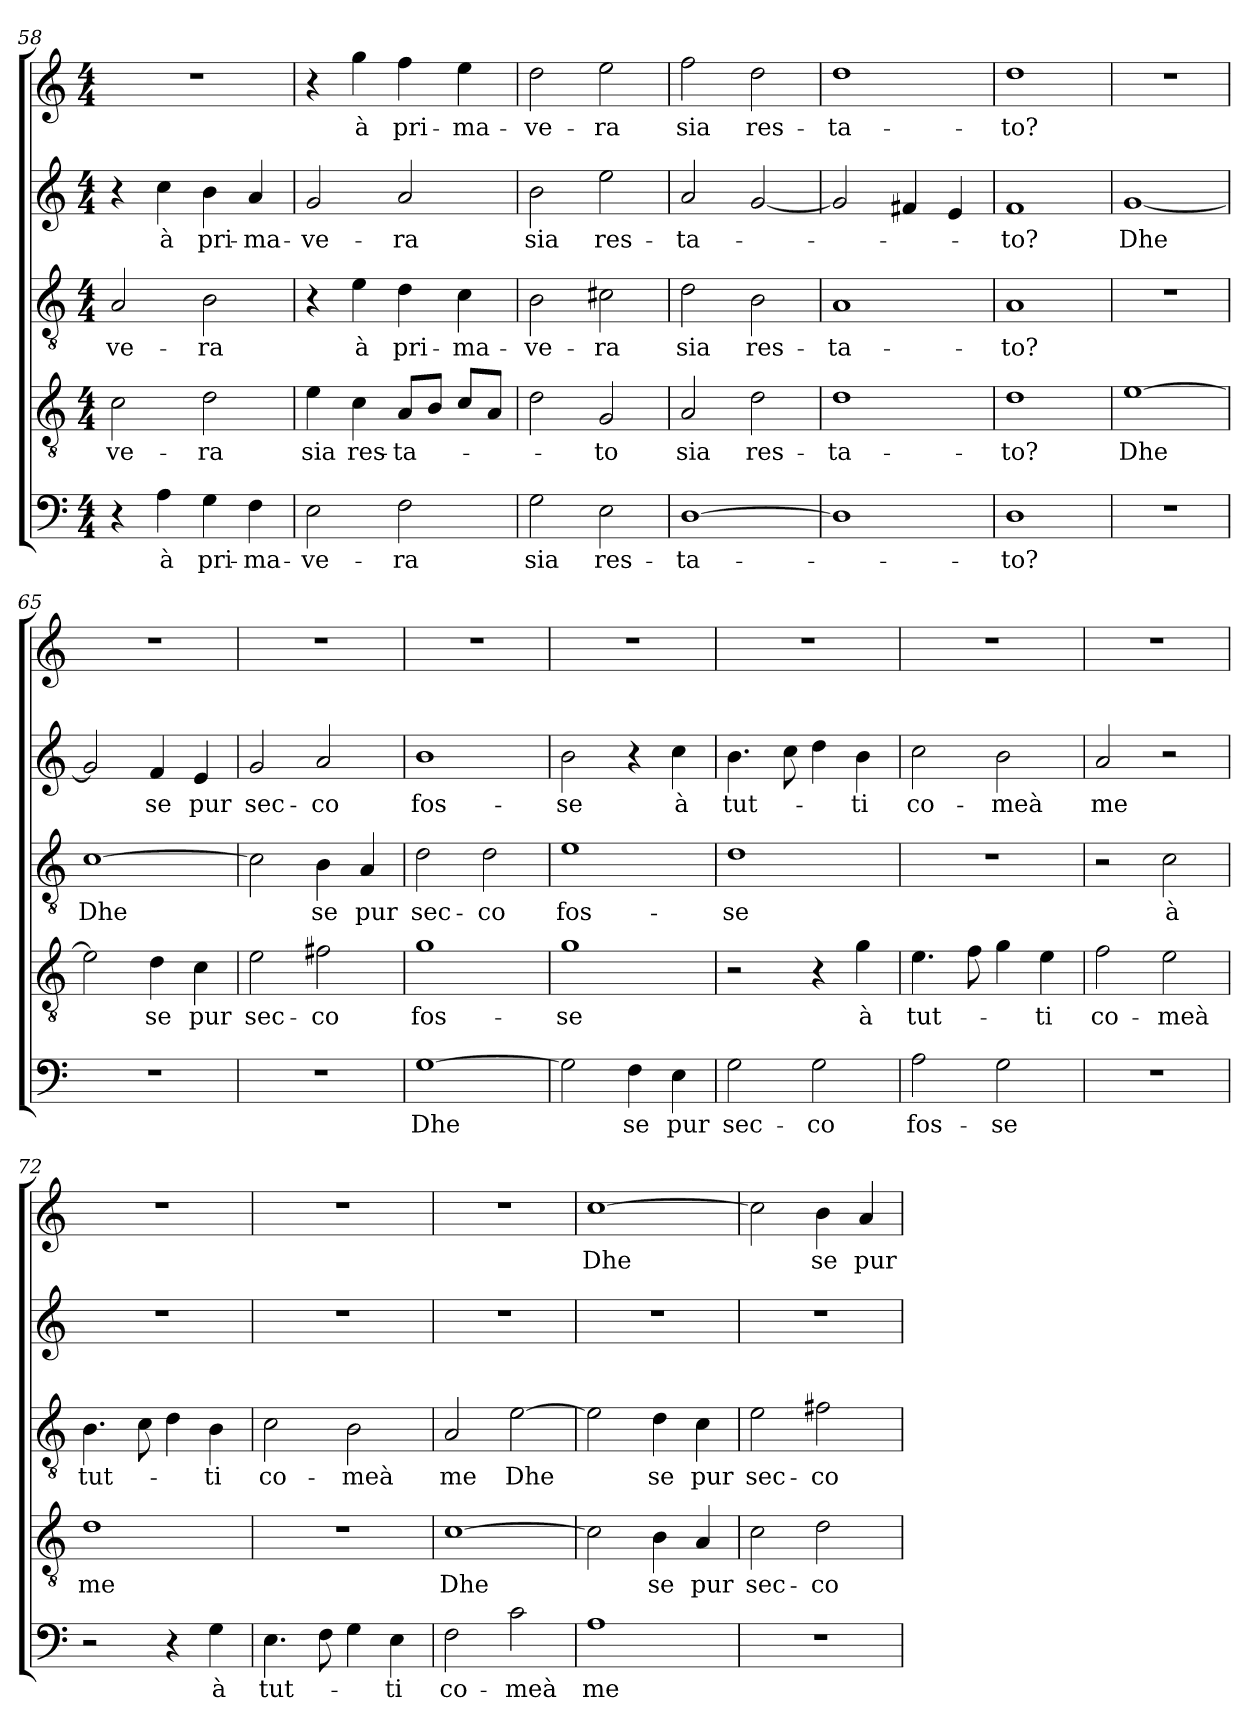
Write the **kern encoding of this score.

**kern	**text	**kern	**text	**kern	**text	**kern	**text	**kern	**text
*part5	*part5	*part4	*part4	*part3	*part3	*part2	*part2	*part1	*part1
*staff5	*staff5	*staff4	*staff4	*staff3	*staff3	*staff2	*staff2	*staff1	*staff1
*clefF4	*	*clefGv2	*	*clefGv2	*	*clefG2	*	*clefG2	*
*k[]	*	*k[]	*	*k[]	*	*k[]	*	*k[]	*
*M4/4	*	*M4/4	*	*M4/4	*	*M4/4	*	*M4/4	*
=58	=58	=58	=58	=58	=58	=58	=58	=58	=58
4r	.	2c\	ve-	2A/	ve-	4r	.	1r	.
4A\	à	.	.	.	.	4cc\	à	.	.
4G\	pri-	2d\	ra	2B\	ra	4b\	pri-	.	.
4F\	ma-	.	.	.	.	4a/	ma-	.	.
=59	=59	=59	=59	=59	=59	=59	=59	=59	=59
2E\	ve-	4e\	sia	4r	.	2g/	ve-	4r	.
.	.	4c\	res-	4e\	à	.	.	4gg\	à
2F\	ra	8A/L	ta-	4d\	pri-	2a/	ra	4ff\	pri-
.	.	8B/J	.	.	.	.	.	.	.
.	.	8c/L	.	4c\	ma-	.	.	4ee\	ma-
.	.	8A/J	.	.	.	.	.	.	.
=60	=60	=60	=60	=60	=60	=60	=60	=60	=60
2G\	sia	2d\	.	2B\	ve-	2b\	sia	2dd\	ve-
2E\	res-	2G/	to	2c#X\	ra	2ee\	res-	2ee\	ra
=61	=61	=61	=61	=61	=61	=61	=61	=61	=61
[1D\	ta-	2A/	sia	2d\	sia	2a/	ta-	2ff\	sia
.	.	2d\	res-	2B\	res-	[2g/	.	2dd\	res-
=62	=62	=62	=62	=62	=62	=62	=62	=62	=62
1D\]	.	1d\	ta-	1A/	ta-	2g/]	.	1dd\	ta-
.	.	.	.	.	.	4f#X/	.	.	.
.	.	.	.	.	.	4e/	.	.	.
=63	=63	=63	=63	=63	=63	=63	=63	=63	=63
1D\	to?	1d\	to?	1A/	to?	1f/	to?	1dd\	to?
=64	=64	=64	=64	=64	=64	=64	=64	=64	=64
1r	.	[1e\	Dhe	1r	.	[1g/	Dhe	1r	.
=65	=65	=65	=65	=65	=65	=65	=65	=65	=65
1r	.	2e\]	.	[1c\	Dhe	2g/]	.	1r	.
.	.	4d\	se	.	.	4f/	se	.	.
.	.	4c\	pur	.	.	4e/	pur	.	.
=66	=66	=66	=66	=66	=66	=66	=66	=66	=66
1r	.	2e\	sec-	2c\]	.	2g/	sec-	1r	.
.	.	2f#X\	co	4B\	se	2a/	co	.	.
.	.	.	.	4A/	pur	.	.	.	.
=67	=67	=67	=67	=67	=67	=67	=67	=67	=67
[1G\	Dhe	1g\	fos-	2d\	sec-	1b\	fos-	1r	.
.	.	.	.	2d\	co	.	.	.	.
=68	=68	=68	=68	=68	=68	=68	=68	=68	=68
2G\]	.	1g\	se	1e\	fos-	2b\	se	1r	.
4F\	se	.	.	.	.	4r	.	.	.
4E\	pur	.	.	.	.	4cc\	à	.	.
=69	=69	=69	=69	=69	=69	=69	=69	=69	=69
2G\	sec-	2r	.	1d\	se	4.b\	tut-	1r	.
.	.	.	.	.	.	8cc\	.	.	.
2G\	co	4r	.	.	.	4dd\	.	.	.
.	.	4g\	à	.	.	4b\	ti	.	.
=70	=70	=70	=70	=70	=70	=70	=70	=70	=70
2A\	fos-	4.e\	tut-	1r	.	2cc\	co-	1r	.
.	.	8f\	.	.	.	.	.	.	.
2G\	se	4g\	.	.	.	2b\	meà	.	.
.	.	4e\	ti	.	.	.	.	.	.
=71	=71	=71	=71	=71	=71	=71	=71	=71	=71
1r	.	2f\	co-	2r	.	2a/	me	1r	.
.	.	2e\	meà	2c\	à	2r	.	.	.
=72	=72	=72	=72	=72	=72	=72	=72	=72	=72
2r	.	1d\	me	4.B\	tut-	1r	.	1r	.
.	.	.	.	8c\	.	.	.	.	.
4r	.	.	.	4d\	.	.	.	.	.
4G\	à	.	.	4B\	ti	.	.	.	.
=73	=73	=73	=73	=73	=73	=73	=73	=73	=73
4.E\	tut-	1r	.	2c\	co-	1r	.	1r	.
8F\	.	.	.	.	.	.	.	.	.
4G\	.	.	.	2B\	meà	.	.	.	.
4E\	ti	.	.	.	.	.	.	.	.
=74	=74	=74	=74	=74	=74	=74	=74	=74	=74
2F\	co-	[1c\	Dhe	2A/	me	1r	.	1r	.
2c\	meà	.	.	[2e\	Dhe	.	.	.	.
=75	=75	=75	=75	=75	=75	=75	=75	=75	=75
1A\	me	2c\]	.	2e\]	.	1r	.	[1cc\	Dhe
.	.	4B\	se	4d\	se	.	.	.	.
.	.	4A/	pur	4c\	pur	.	.	.	.
=76	=76	=76	=76	=76	=76	=76	=76	=76	=76
1r	.	2c\	sec-	2e\	sec-	1r	.	2cc\]	.
.	.	2d\	co	2f#X\	co	.	.	4b\	se
.	.	.	.	.	.	.	.	4a/	pur
=	=	=	=	=	=	=	=	=	=
*-	*-	*-	*-	*-	*-	*-	*-	*-	*-
